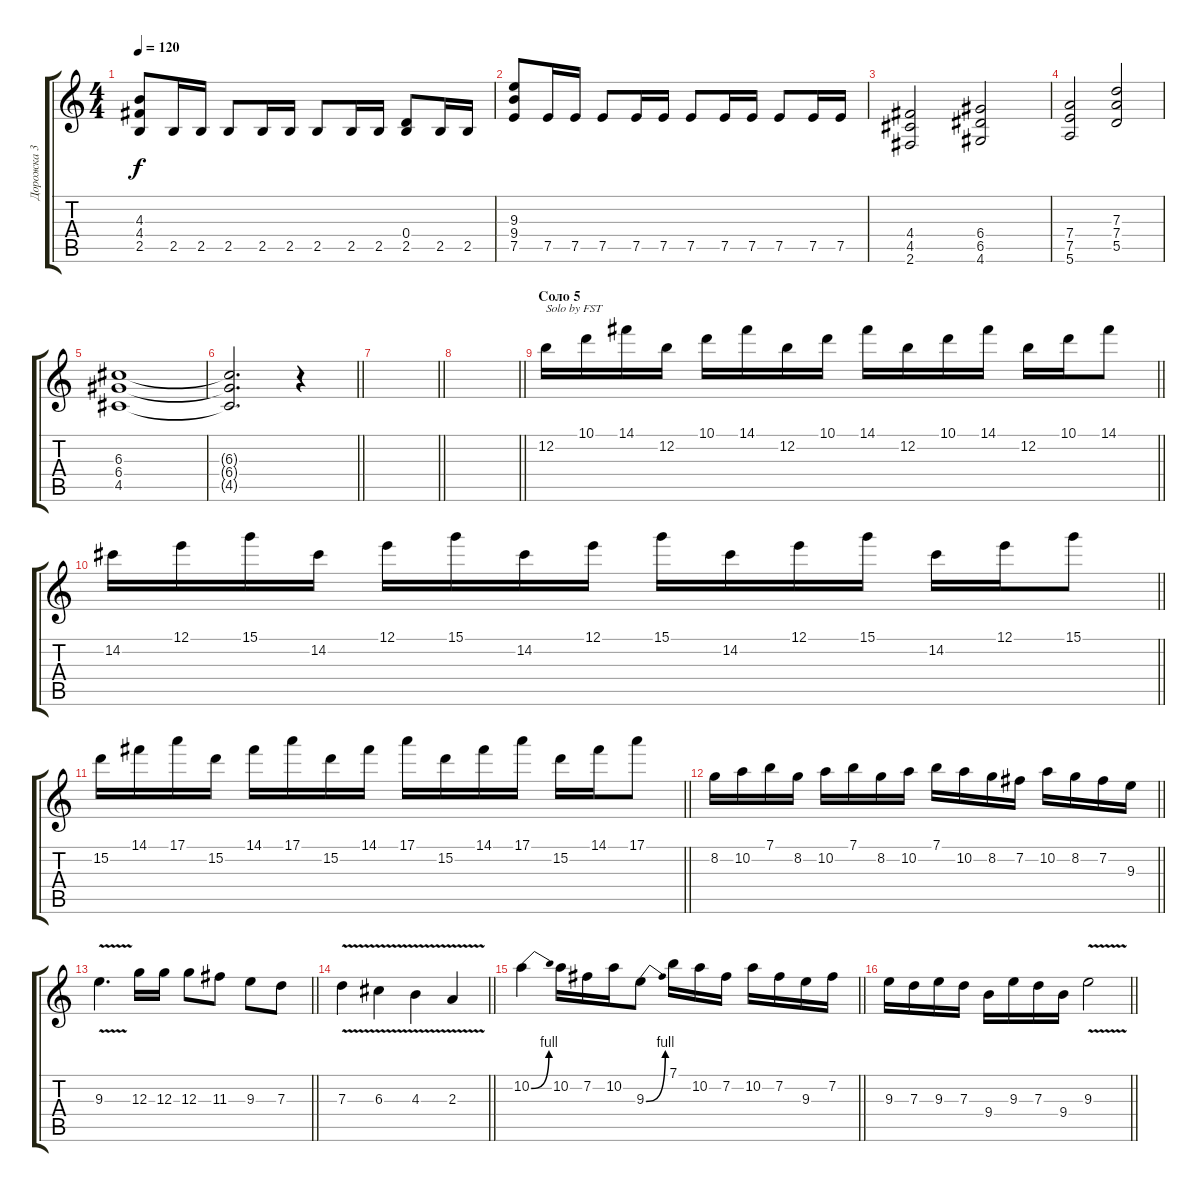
\track ("Дорожка 3" "Дорожка 3") {solo instrument distortionguitar}
\staff {score tabs}
\tuning (E4 B3 G3 D3 A2 E2) {hide}
\ts (4 4)
\tempo 120
\clef g2
\ks c
(4.3 4.4 2.5).8{dy f} 2.5.16 2.5.16 2.5.8 2.5.16 2.5.16 2.5.8 2.5.16 2.5.16 (0.4 2.5).8 2.5.16 2.5.16 |
(9.3 9.4 7.5).8 7.5.16 7.5.16 7.5.8 7.5.16 7.5.16 7.5.8 7.5.16 7.5.16 7.5.8 7.5.16 7.5.16 |
(4.4 4.5 2.6).2 (6.4 6.5 4.6).2 |
(7.4 7.5 5.6).2 (7.3 7.4 5.5).2 |
(6.3 6.4 4.5).1 |
\barLineRight lightlight
(6.3{t} 6.4{t} 4.5{t}).2{d} r.4 |
\barLineRight lightlight
|
\barLineRight lightlight
|
\section ("" "Соло 5")
\barLineRight lightlight
12.2.16{txt "Solo by FST" volume 16} 10.1.16 14.1.16 12.2.16 10.1.16 14.1.16 12.2.16 10.1.16 14.1.16 12.2.16 10.1.16 14.1.16 12.2.16 10.1.16 14.1.8 |
\barLineRight lightlight
14.2.16 12.1.16 15.1.16 14.2.16 12.1.16 15.1.16 14.2.16 12.1.16 15.1.16 14.2.16 12.1.16 15.1.16 14.2.16 12.1.16 15.1.8 |
\barLineRight lightlight
15.2.16 14.1.16 17.1.16 15.2.16 14.1.16 17.1.16 15.2.16 14.1.16 17.1.16 15.2.16 14.1.16 17.1.16 15.2.16 14.1.16 17.1.8 |
\barLineRight lightlight
8.2.16 10.2.16 7.1.16 8.2.16 10.2.16 7.1.16 8.2.16 10.2.16 7.1.16 10.2.16 8.2.16 7.2.16 10.2.16 8.2.16 7.2.16 9.3.16 |
\barLineRight lightlight
9.3{v}.4{d} 12.3.16 12.3.16 12.3.8 11.3.8 9.3.8 7.3.8 |
\barLineRight lightlight
7.3{v}.4 6.3{v}.4 4.3{v}.4 2.3{v}.4 |
\barLineRight lightlight
10.2{be (bend 0 0 60 4)}.4 10.2.16 7.2.16 10.2.16 9.3{be (bend 0 0 60 4)}.8 7.1.16 10.2.16 7.2.16 10.2.16 7.2.16 9.3.16 7.2.16 |
\barLineRight lightlight
9.3.16 7.3.16 9.3.16 7.3.16 9.4.16 9.3.16 7.3.16 9.4.16 9.3{v}.2
